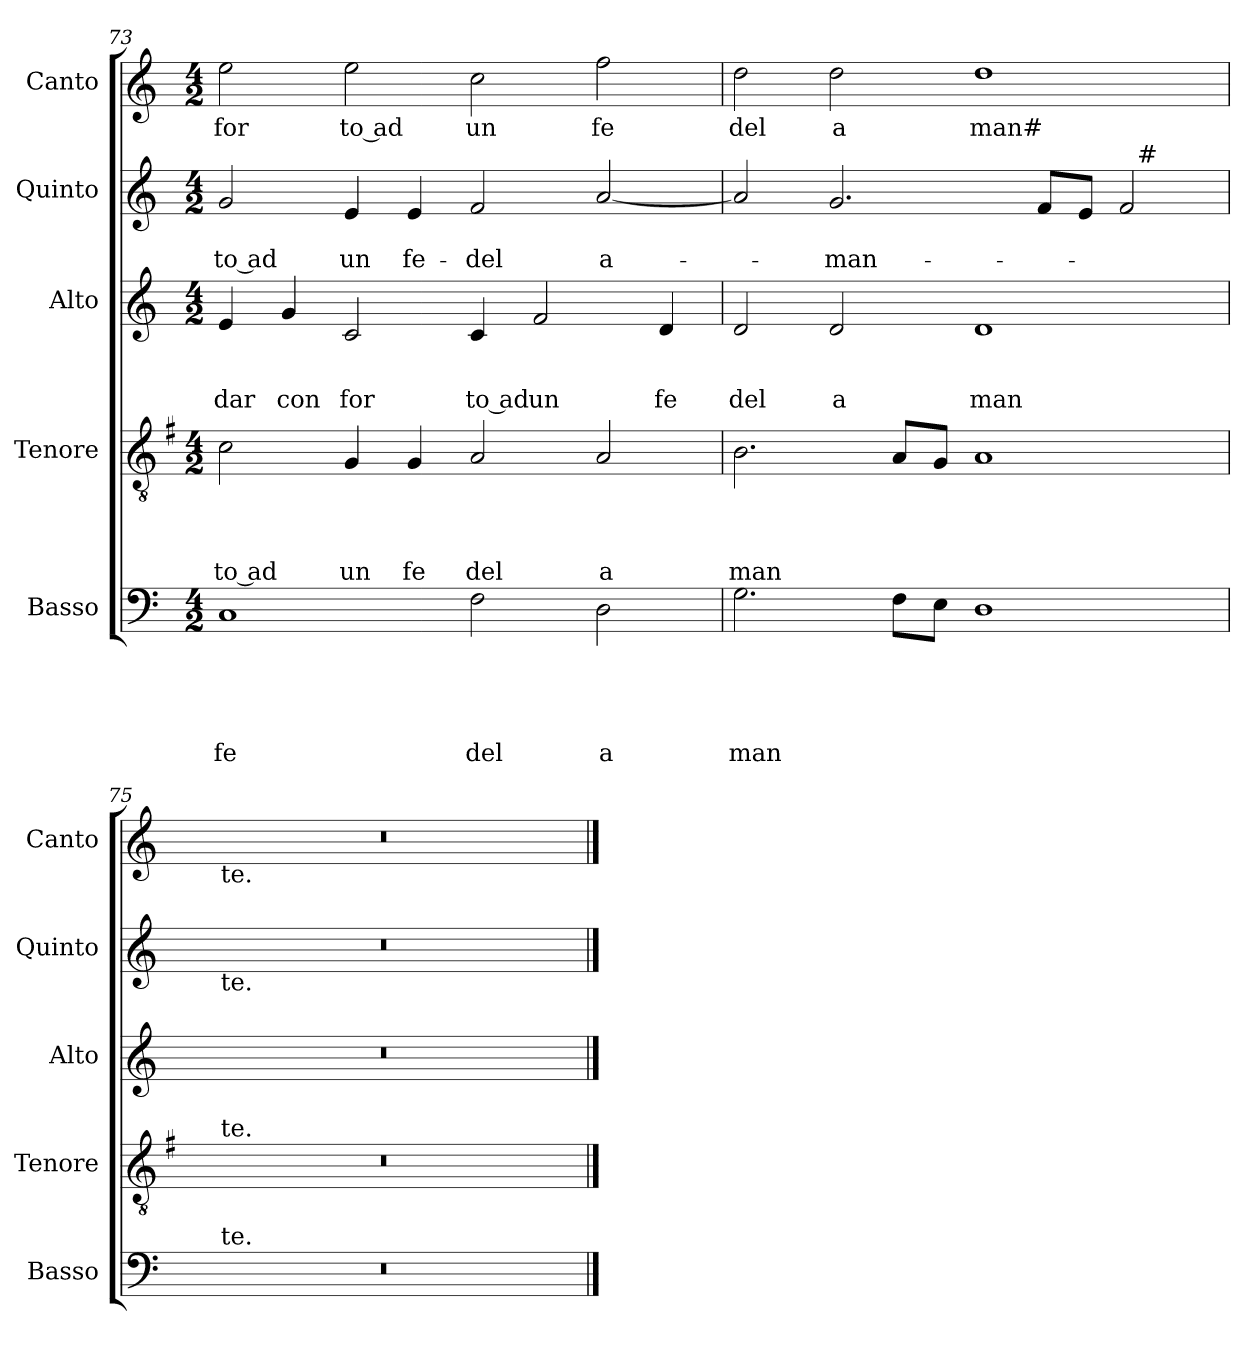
**kern	**text	**text	**text	**text	**text	**kern	**text	**text	**text	**text	**kern	**text	**text	**text	**kern	**text	**text	**kern	**text
*part5	*part5	*part5	*part5	*part5	*part5	*part4	*part4	*part4	*part4	*part4	*part3	*part3	*part3	*part3	*part2	*part2	*part2	*part1	*part1
*staff5	*staff5	*staff5	*staff5	*staff5	*staff5	*staff4	*staff4	*staff4	*staff4	*staff4	*staff3	*staff3	*staff3	*staff3	*staff2	*staff2	*staff2	*staff1	*staff1
*I"Basso	*	*	*	*	*	*I"Tenore	*	*	*	*	*I"Alto	*	*	*	*I"Quinto	*	*	*I"Canto	*
*I'Basso	*	*	*	*	*	*I'Tenore	*	*	*	*	*I'Alto	*	*	*	*I'Quinto	*	*	*I'Canto	*
*clefF4	*	*	*	*	*	*clefGv2	*	*	*	*	*clefG2	*	*	*	*clefG2	*	*	*clefG2	*
*	*	*	*	*	*	*ITrd-3c-5	*	*	*	*	*	*	*	*	*	*	*	*	*
*k[]	*	*	*	*	*	*k[]	*	*	*	*	*k[]	*	*	*	*k[]	*	*	*k[]	*
*C:	*	*	*	*	*	*C:	*	*	*	*	*C:	*	*	*	*C:	*	*	*C:	*
*M4/2	*	*	*	*	*	*M4/2	*	*	*	*	*M4/2	*	*	*	*M4/2	*	*	*M4/2	*
=73	=73	=73	=73	=73	=73	=73	=73	=73	=73	=73	=73	=73	=73	=73	=73	=73	=73	=73	=73
!	!	!	!	!	!LO:LY:b	!	!	!	!	!LO:LY:b:rj	!	!	!	!LO:LY:b	!	!	!LO:LY:b:rj	!	!LO:LY:b
1C	.	.	.	.	fe	2f\	.	.	.	to ad	4e/	.	.	dar	2g/	.	-to ad	2ee\	for
!	!	!	!	!	!	!	!	!	!	!	!	!	!	!LO:LY:b	!	!	!	!	!
.	.	.	.	.	.	.	.	.	.	.	4g/	.	.	con	.	.	.	.	.
!	!	!	!	!	!	!	!	!	!	!LO:LY:b	!	!	!	!LO:LY:b	!	!	!LO:LY:b	!	!LO:LY:b:rj
.	.	.	.	.	.	4c/	.	.	.	un	2c/	.	.	for	4e/	.	un	2ee\	to ad
!	!	!	!	!	!	!	!	!	!	!LO:LY:b	!	!	!	!	!	!	!LO:LY:b	!	!
.	.	.	.	.	.	4c/	.	.	.	fe	.	.	.	.	4e/	.	fe-	.	.
!	!	!	!	!	!LO:LY:b	!	!	!	!	!LO:LY:b	!	!	!	!LO:LY:b:rj	!	!	!LO:LY:b	!	!LO:LY:b
2F\	.	.	.	.	del	2d/	.	.	.	del	4c/	.	.	to ad	2f/	.	-del	2cc\	un
!	!	!	!	!	!	!	!	!	!	!	!	!	!	!LO:LY:b	!	!	!	!	!
.	.	.	.	.	.	.	.	.	.	.	2f/	.	.	un	.	.	.	.	.
!	!	!	!	!	!LO:LY:b	!	!	!	!	!LO:LY:b	!	!	!	!	!	!	!LO:LY:b	!	!LO:LY:b
2D\	.	.	.	.	a	2d/	.	.	.	a	.	.	.	.	[<2a/	.	a-	2ff\	fe
!	!	!	!	!	!	!	!	!	!	!	!	!	!	!LO:LY:b	!	!	!	!	!
.	.	.	.	.	.	.	.	.	.	.	4d/	.	.	fe	.	.	.	.	.
=74	=74	=74	=74	=74	=74	=74	=74	=74	=74	=74	=74	=74	=74	=74	=74	=74	=74	=74	=74
!	!	!	!	!	!LO:LY:b	!	!	!	!	!LO:LY:b	!	!	!	!LO:LY:b	!	!	!	!	!LO:LY:b
*	*	*	*	*	*	*	*	*	*	*	*	*	*	*	*^	*	*	*	*
2.G\	.	.	.	.	man	2.e\	.	.	.	man	2d/	.	.	del	2a/]	1ryy	.	.	2dd\	del
!	!	!	!	!	!	!	!	!	!	!	!	!	!	!LO:LY:b	!	!	!	!LO:LY:b	!	!LO:LY:b
.	.	.	.	.	.	.	.	.	.	.	2d/	.	.	a	2.g/	.	.	-man-	2dd\	a
8F\L	.	.	.	.	.	8d/L	.	.	.	.	.	.	.	.	.	.	.	.	.	.
8E\J	.	.	.	.	.	8c/J	.	.	.	.	.	.	.	.	.	.	.	.	.	.
!	!	!	!	!	!	!	!	!	!	!	!	!	!	!LO:LY:b	!	!	!	!	!	!LO:LY:b
1D	.	.	.	.	.	1d	.	.	.	.	1d	.	.	man	.	2ryy	.	.	1dd	man#
.	.	.	.	.	.	.	.	.	.	.	.	.	.	.	8f/L	.	.	.	.	.
.	.	.	.	.	.	.	.	.	.	.	.	.	.	.	8e/J	.	.	.	.	.
.	.	.	.	.	.	.	.	.	.	.	.	.	.	.	2f/	32ryy	.	.	.	.
!	!	!	!	!	!	!	!	!	!	!	!	!	!	!	!	!LO:TX:a:t=#	!	!	!	!
.	.	.	.	.	.	.	.	.	.	.	.	.	.	.	.	4...ryy	.	.	.	.
=75	=75	=75	=75	=75	=75	=75	=75	=75	=75	=75	=75	=75	=75	=75	=75	=75	=75	=75	=75	=75
*^	*	*	*	*	*	*^	*	*	*	*	*	*	*	*	*	*	*	*	*^	*
0r	16.ryy	.	.	.	.	.	0r	16.ryy	.	.	.	.	0r	.	.	.	0r	16.ryy	.	.	0r	16.ryy	.
!	!	!	!	!	!	!	!	!	!	!	!	!	!	!	!	!	!	!	!	!	!	!LO:TX:b:t=te.	!
!	!	!	!	!	!	!	!	!	!	!	!	!	!	!	!	!	!	!LO:TX:b:t=te.	!	!	!	!	!
!	!	!	!	!	!	!	!	!LO:TX:a:t=te.	!	!	!	!	!	!	!	!	!	!	!	!	!	!	!
!	!LO:TX:a:t=te.	!	!	!	!	!	!	!	!	!	!	!	!	!	!	!	!	!	!	!	!	!	!
.	1ryy	.	.	.	.	.	.	1ryy	.	.	.	.	.	.	.	.	.	1ryy	.	.	.	1ryy	.
.	2ryy	.	.	.	.	.	.	2ryy	.	.	.	.	.	.	.	.	.	2ryy	.	.	.	2ryy	.
.	4ryy	.	.	.	.	.	.	4ryy	.	.	.	.	.	.	.	.	.	4ryy	.	.	.	4ryy	.
.	8ryy	.	.	.	.	.	.	8ryy	.	.	.	.	.	.	.	.	.	8ryy	.	.	.	8ryy	.
.	32ryy	.	.	.	.	.	.	32ryy	.	.	.	.	.	.	.	.	.	32ryy	.	.	.	32ryy	.
*v	*v	*	*	*	*	*	*	*	*	*	*	*	*	*	*	*	*v	*v	*	*	*v	*v	*
*	*	*	*	*	*	*v	*v	*	*	*	*	*	*	*	*	*	*	*	*	*
==	==	==	==	==	==	==	==	==	==	==	==	==	==	==	==	==	==	==	==
*-	*-	*-	*-	*-	*-	*-	*-	*-	*-	*-	*-	*-	*-	*-	*-	*-	*-	*-	*-
